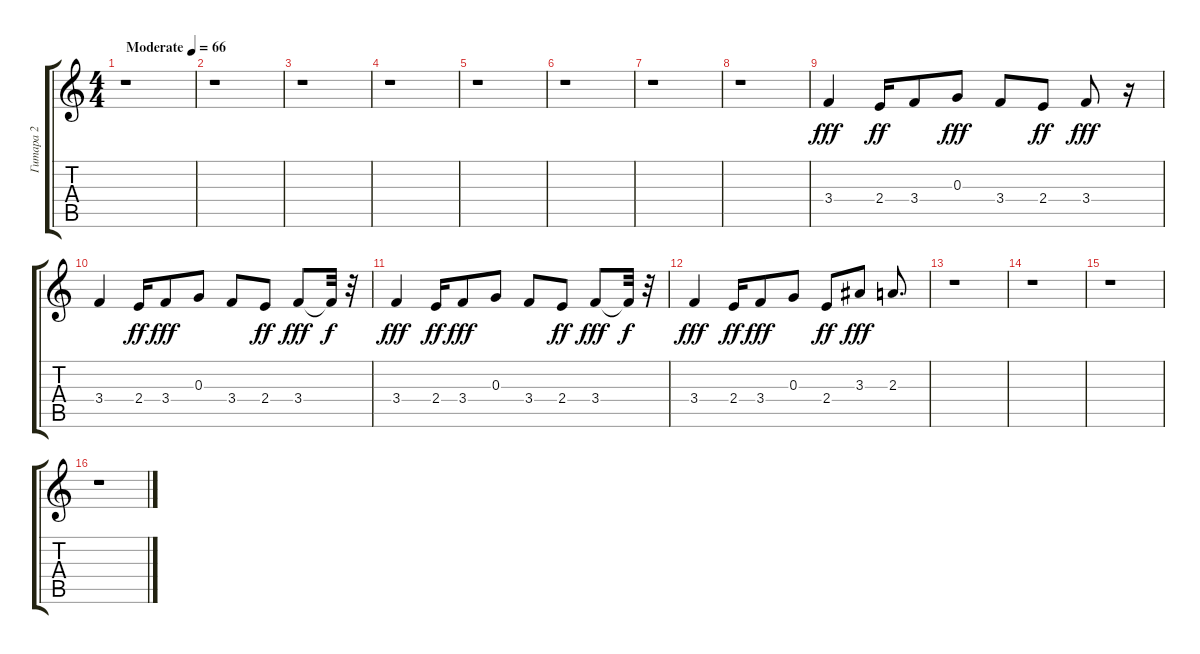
\track ("Гитара 2" "Гитара 2") {instrument distortionguitar}
\staff {score tabs}
\tuning (E4 B3 G3 D3 A2 E2) {hide}
\ts (4 4)
\tempo (66 "Moderate")
\clef g2
\ks c
r.1{dy fff instrument distortionguitar} |
r.1 |
r.1 |
r.1 |
r.1 |
r.1 |
r.1 |
r.1 |
3.4.4 2.4.16{dy ff} 3.4.8 0.3.8{dy fff} 3.4.8 2.4.8{dy ff} 3.4.8{dy fff} r.16 |
3.4.4 2.4.16{dy ff} 3.4.8{dy fff} 0.3.8 3.4.8 2.4.8{dy ff} 3.4.8{dy fff} 3.4{t}.32{dy f} r.32 |
3.4.4{dy fff} 2.4.16{dy ff} 3.4.8{dy fff} 0.3.8 3.4.8 2.4.8{dy ff} 3.4.8{dy fff} 3.4{t}.32{dy f} r.32 |
3.4.4{dy fff} 2.4.16{dy ff} 3.4.8{dy fff} 0.3.8 2.4.8{dy ff} 3.3.8{dy fff} 2.3.8{d} |
r.1 |
r.1 |
r.1 |
r.1
